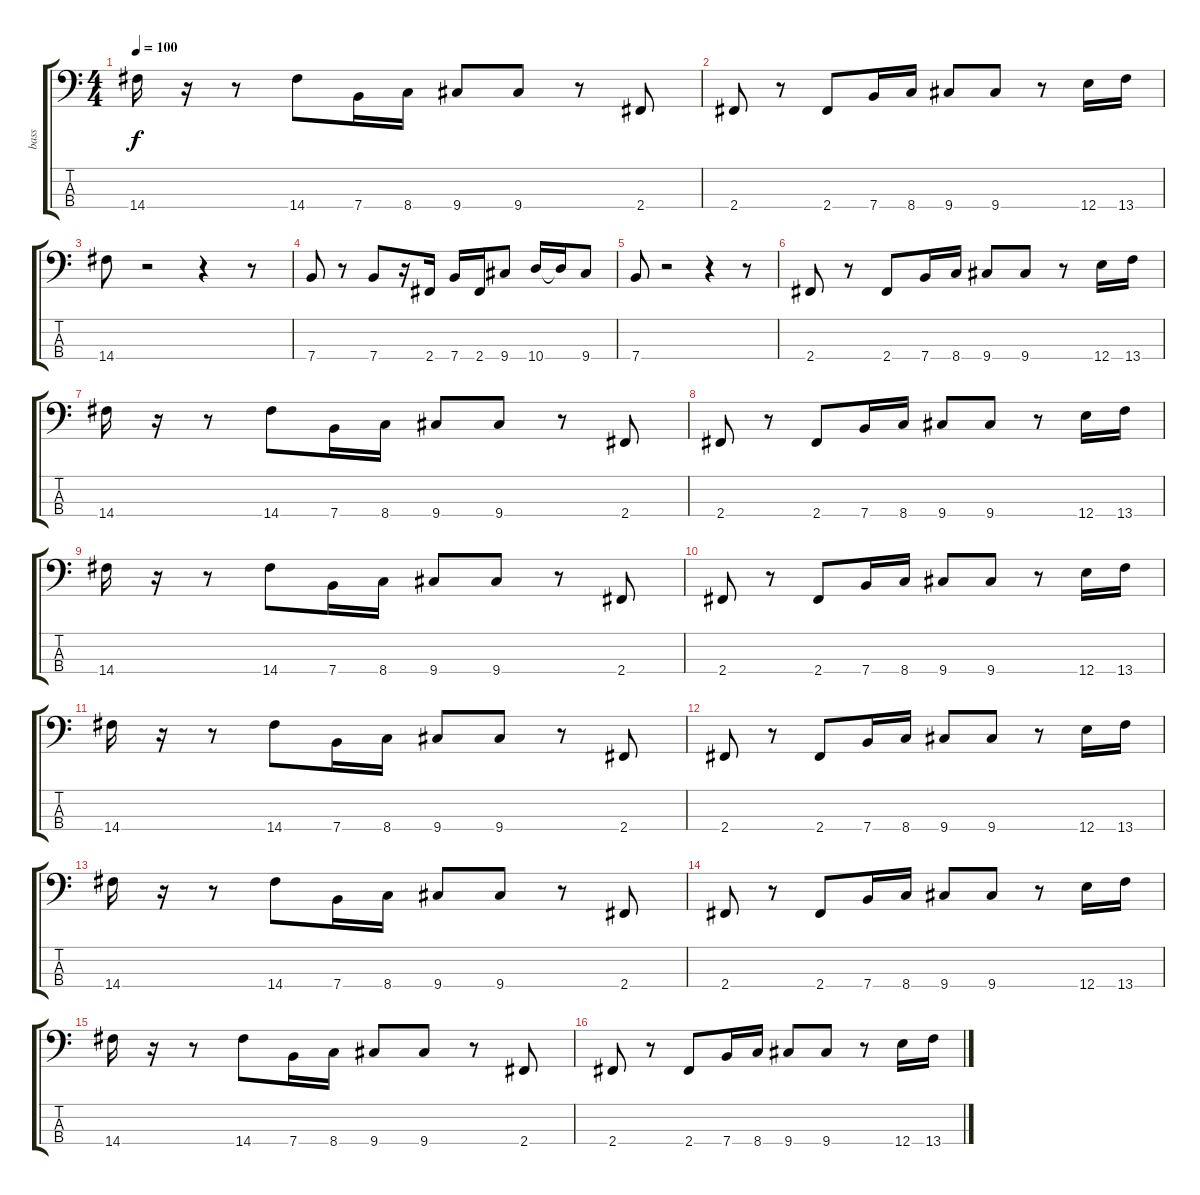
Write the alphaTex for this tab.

\track ("bass" "bass") {instrument slapbass1}
\staff {score tabs}
\tuning (G2 D2 A1 E1) {hide}
\ts (4 4)
\tempo 100
\clef f4
\ks c
14.4.16{dy f} r.16 r.8 14.4.8 7.4.16 8.4.16 9.4.8 9.4.8 r.8 2.4.8 |
2.4.8 r.8 2.4.8 7.4.16 8.4.16 9.4.8 9.4.8 r.8 12.4.16 13.4.16 |
14.4.8 r.2 r.4 r.8 |
7.4.8 r.8 7.4.8 r.16 2.4.16 7.4.16 2.4.16 9.4.8 10.4.16 10.4{t}.16 9.4.8 |
7.4.8 r.2 r.4 r.8 |
2.4.8 r.8 2.4.8 7.4.16 8.4.16 9.4.8 9.4.8 r.8 12.4.16 13.4.16 |
14.4.16 r.16 r.8 14.4.8 7.4.16 8.4.16 9.4.8 9.4.8 r.8 2.4.8 |
2.4.8 r.8 2.4.8 7.4.16 8.4.16 9.4.8 9.4.8 r.8 12.4.16 13.4.16 |
14.4.16 r.16 r.8 14.4.8 7.4.16 8.4.16 9.4.8 9.4.8 r.8 2.4.8 |
2.4.8 r.8 2.4.8 7.4.16 8.4.16 9.4.8 9.4.8 r.8 12.4.16 13.4.16 |
14.4.16 r.16 r.8 14.4.8 7.4.16 8.4.16 9.4.8 9.4.8 r.8 2.4.8 |
2.4.8 r.8 2.4.8 7.4.16 8.4.16 9.4.8 9.4.8 r.8 12.4.16 13.4.16 |
14.4.16 r.16 r.8 14.4.8 7.4.16 8.4.16 9.4.8 9.4.8 r.8 2.4.8 |
2.4.8 r.8 2.4.8 7.4.16 8.4.16 9.4.8 9.4.8 r.8 12.4.16 13.4.16 |
14.4.16 r.16 r.8 14.4.8 7.4.16 8.4.16 9.4.8 9.4.8 r.8 2.4.8 |
2.4.8 r.8 2.4.8 7.4.16 8.4.16 9.4.8 9.4.8 r.8 12.4.16 13.4.16
